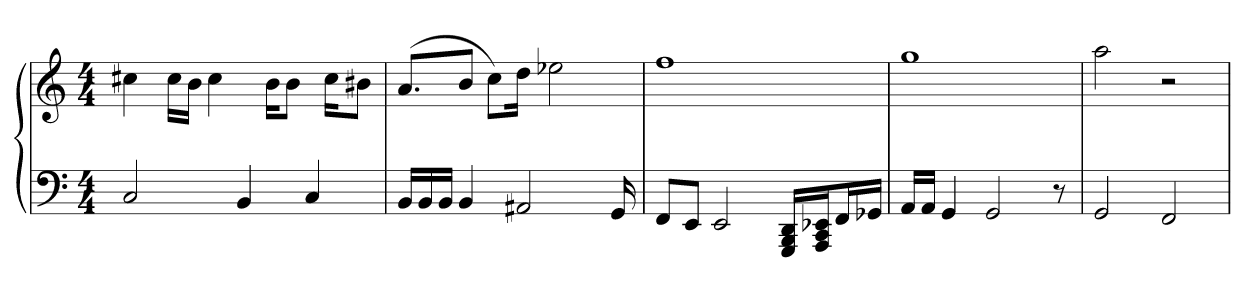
**kern	**kern
*part1	*part1
*staff2	*staff1
*clefF4	*clefG2
*k[]	*k[]
*M4/4	*M4/4
=1	=1
2C	4cc#X
.	16cc#\LL
.	16b\JJ
.	4cc#
4BB	.
.	16b\KL
.	8b\J
4C	.
.	16cc#\KL
.	8b#X\J
=2	=2
16BB/LL	(8.a/L
16BB/	.
16BB/JJ	.
4BB	8b/J
.	8cc\L)
2AA#X	16dd\Jk
.	2ee-X
16GG	.
=3	=3
8FF/L	1ff
8EE/J	.
2EE	.
16GGG/ 16BBB/ 16DD/LL	.
16AAA/ 16CC/ 16EE-X/J	.
16FF/L	.
16GG-X/JJ	.
=4	=4
16AA/LL	1gg
16AA/JJ	.
4GG	.
2GG	.
8r	.
=5	=5
2GG	2aa
2FF	2r
=	=
*-	*-
